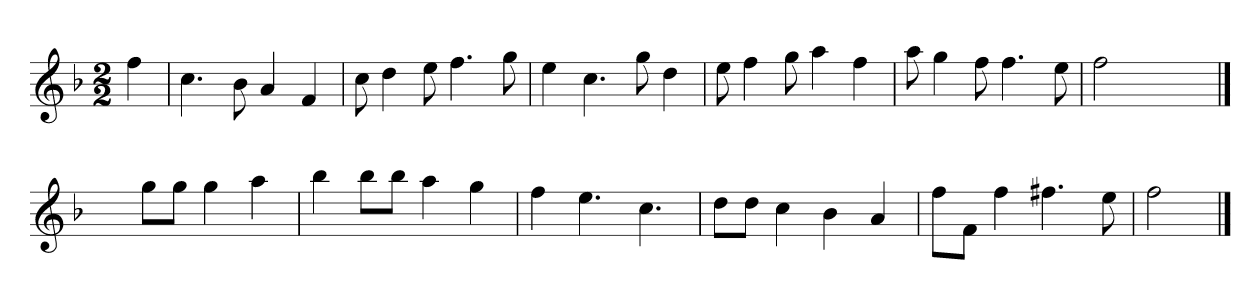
**kern
*part1
*staff1
*clefG2
*k[b-]
*F:
*M2/2
*MM120
=
4ff
=1
4.cc
8b-
4a
4f
=2
8cc
4dd
8ee
4.ff
8gg
=3
4ee
4.cc
8gg
4dd
=4
8ee
4ff
8gg
4aa
4ff
=5
8aa
4gg
8ff
4.ff
8ee
=6
2ff
2ryy
==7
4ryy
8gg\L
8gg\J
4gg
4aa
=8
4bb-
8bb-\L
8bb-\J
4aa
4gg
=9
4ff
4.ee
4.cc
=10
8dd\L
8dd\J
4cc
4b-
4a
=11
8ff\L
8f\J
4ff
4.ff#X
8ee
=12
2ff
==
*-
